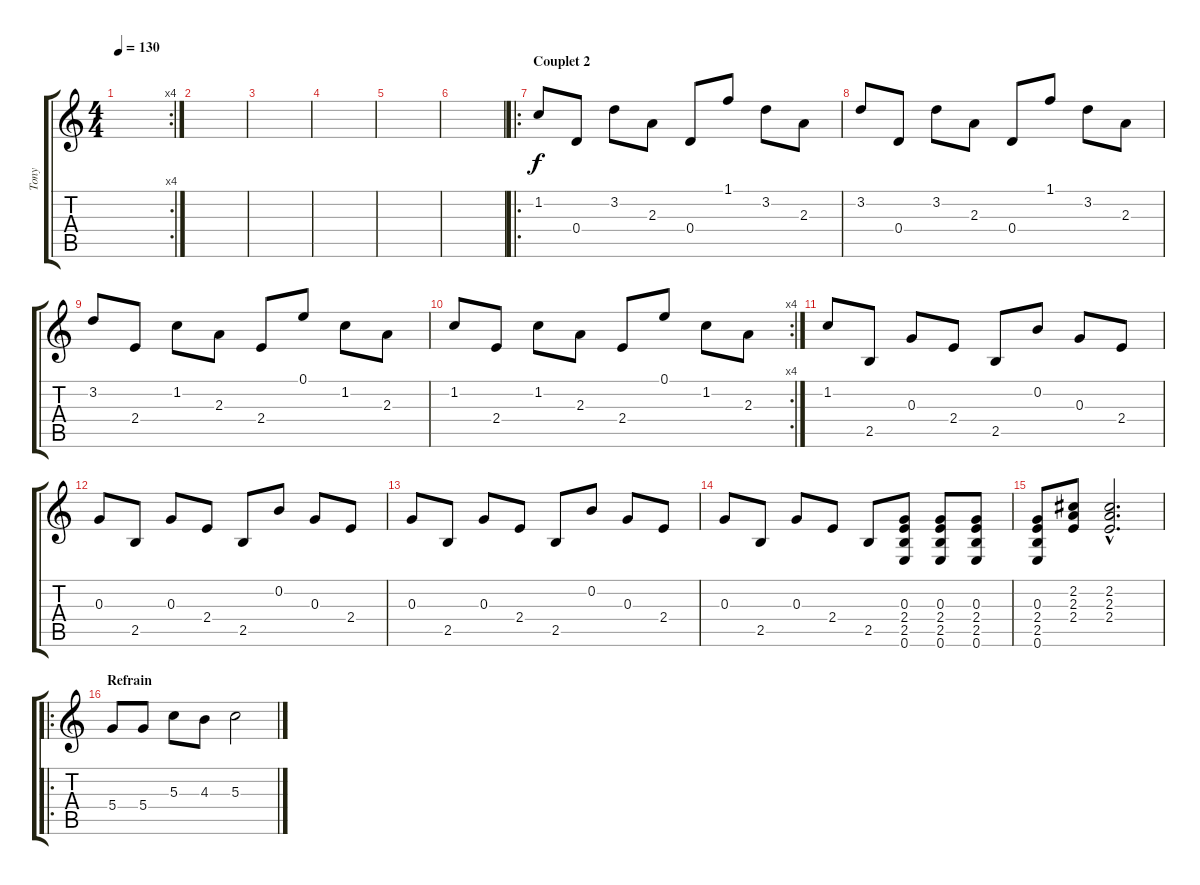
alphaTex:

\track ("Tony" "Tony") {instrument distortionguitar}
\staff {score tabs}
\tuning (E4 B3 G3 D3 A2 E2) {hide}
\rc 4
\ts (4 4)
\tempo 130
\clef g2
\ks c
|
|
|
|
|
|
\ro
\section ("" "Couplet 2")
1.2.8 0.4.8 3.2.8 2.3.8 0.4.8 1.1.8 3.2.8 2.3.8 |
3.2.8 0.4.8 3.2.8 2.3.8 0.4.8 1.1.8 3.2.8 2.3.8 |
3.2.8 2.4.8 1.2.8 2.3.8 2.4.8 0.1.8 1.2.8 2.3.8 |
\rc 4
1.2.8 2.4.8 1.2.8 2.3.8 2.4.8 0.1.8 1.2.8 2.3.8 |
1.2.8 2.5.8 0.3.8 2.4.8 2.5.8 0.2.8 0.3.8 2.4.8 |
0.3.8 2.5.8 0.3.8 2.4.8 2.5.8 0.2.8 0.3.8 2.4.8 |
0.3.8 2.5.8 0.3.8 2.4.8 2.5.8 0.2.8 0.3.8 2.4.8 |
0.3.8 2.5.8 0.3.8 2.4.8 2.5.8 (0.3 2.4 2.5 0.6).8 (0.3 2.4 2.5 0.6).8 (0.3 2.4 2.5 0.6).8 |
(0.3 2.4 2.5 0.6).8 (2.2 2.3 2.4).8 (2.2{hac} 2.3{hac} 2.4{hac}).2{d} |
\ro
\section ("" "Refrain")
5.4.8 5.4.8 5.3.8 4.3.8 5.3.2
